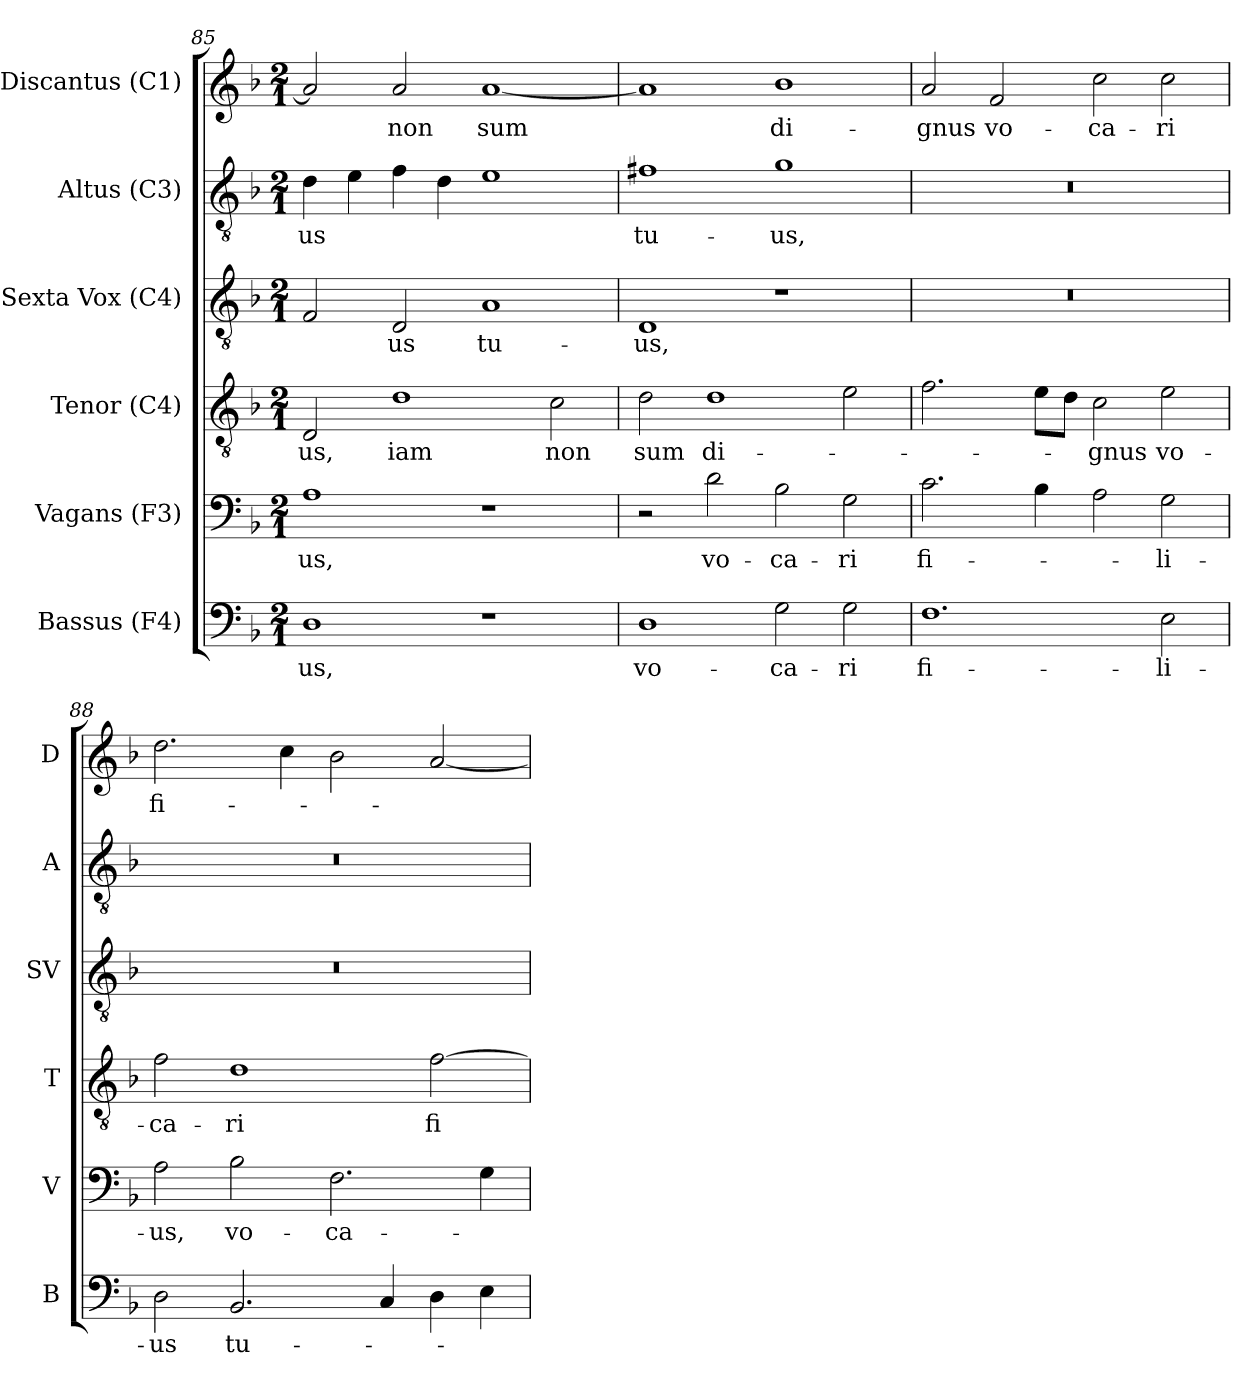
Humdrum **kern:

**kern	**text	**kern	**text	**kern	**text	**kern	**text	**kern	**text	**kern	**text
*part6	*part6	*part5	*part5	*part4	*part4	*part3	*part3	*part2	*part2	*part1	*part1
*staff6	*staff6	*staff5	*staff5	*staff4	*staff4	*staff3	*staff3	*staff2	*staff2	*staff1	*staff1
*I"Bassus (F4)	*	*I"Vagans (F3)	*	*I"Tenor (C4)	*	*I"Sexta Vox (C4)	*	*I"Altus (C3)	*	*I"Discantus (C1)	*
*I'B	*	*I'V	*	*I'T	*	*I'SV	*	*I'A	*	*I'D	*
!!LO:PB:g=z
*clefF4	*	*clefF4	*	*clefGv2	*	*clefGv2	*	*clefGv2	*	*clefG2	*
*	*	*	*	*	*	*ITrd7c12	*	*	*	*	*
*k[b-]	*	*k[b-]	*	*k[b-]	*	*k[b-]	*	*k[b-]	*	*k[b-]	*
*F:	*	*F:	*	*F:	*	*F:	*	*F:	*	*F:	*
*M2/1	*	*M2/1	*	*M2/1	*	*M2/1	*	*M2/1	*	*M2/1	*
=85	=85	=85	=85	=85	=85	=85	=85	=85	=85	=85	=85
!	!LO:LY:b:color=#000000	!	!	!	!	!	!	!	!	!	!
!	!	!	!LO:LY:b:color=#000000	!	!	!	!	!	!	!	!
!	!	!	!	!	!LO:LY:b:color=#000000	!	!	!	!	!	!
!	!	!	!	!	!	!	!	!	!LO:LY:b:color=#000000	!	!
1Di	-us,	1Ai	-us,	2Di/	-us,	2FFi/	.	4di\	-us	2ai/]	.
.	.	.	.	.	.	.	.	4ei\	.	.	.
!	!	!	!	!	!LO:LY:b:color=#000000	!	!	!	!	!	!
!	!	!	!	!	!	!	!LO:LY:b:color=#000000	!	!	!	!
!	!	!	!	!	!	!	!	!	!	!	!LO:LY:b:color=#000000
.	.	.	.	1di	iam	2DDi/	-us	4fi\	.	2ai/	non
.	.	.	.	.	.	.	.	4di\	.	.	.
!	!	!	!	!	!	!	!LO:LY:b:color=#000000	!	!	!	!
!	!	!	!	!	!	!	!	!	!	!	!LO:LY:b:color=#000000
1r	.	1r	.	.	.	1AAi	tu-	1ei	.	[1ai	sum
!	!	!	!	!	!LO:LY:b:color=#000000	!	!	!	!	!	!
.	.	.	.	2ci\	non	.	.	.	.	.	.
=86	=86	=86	=86	=86	=86	=86	=86	=86	=86	=86	=86
!	!LO:LY:b:color=#000000	!	!	!	!	!	!	!	!	!	!
!	!	!	!	!	!LO:LY:b:color=#000000	!	!	!	!	!	!
!	!	!	!	!	!	!	!LO:LY:b:color=#000000	!	!	!	!
!	!	!	!	!	!	!	!	!	!LO:LY:b:color=#000000	!	!
1Di	vo-	2r	.	2di\	sum	1DDi	-us,	1f#Xi	tu-	1ai]	.
!	!	!	!LO:LY:b:color=#000000	!	!	!	!	!	!	!	!
!	!	!	!	!	!LO:LY:b:color=#000000	!	!	!	!	!	!
.	.	2di\	vo-	1di	di-	.	.	.	.	.	.
!	!LO:LY:b:color=#000000	!	!	!	!	!	!	!	!	!	!
!	!	!	!LO:LY:b:color=#000000	!	!	!	!	!	!	!	!
!	!	!	!	!	!	!	!	!	!LO:LY:b:color=#000000	!	!
!	!	!	!	!	!	!	!	!	!	!	!LO:LY:b:color=#000000
2Gi\	-ca-	2B-i\	-ca-	.	.	1r	.	1gi	-us,	1b-i	di-
!	!LO:LY:b:color=#000000	!	!	!	!	!	!	!	!	!	!
!	!	!	!LO:LY:b:color=#000000	!	!	!	!	!	!	!	!
2Gi\	-ri	2Gi\	-ri	2ei\	.	.	.	.	.	.	.
=87	=87	=87	=87	=87	=87	=87	=87	=87	=87	=87	=87
!	!LO:LY:b:color=#000000	!	!	!	!	!	!	!	!	!	!
!	!	!	!LO:LY:b:color=#000000	!	!	!LO:N:vis=1	!	!LO:N:vis=1	!	!	!
!	!	!	!	!	!	!	!	!	!	!	!LO:LY:b:color=#000000
1.Fi	fi-	2.ci\	fi-	2.fi\	.	0r	.	0r	.	2ai/	-gnus
!	!	!	!	!	!	!	!	!	!	!	!LO:LY:b:color=#000000
.	.	.	.	.	.	.	.	.	.	2fi/	vo-
.	.	4B-i\	.	8ei\L	.	.	.	.	.	.	.
.	.	.	.	8di\J	.	.	.	.	.	.	.
!	!	!	!	!	!LO:LY:b:color=#000000	!	!	!	!	!	!
!	!	!	!	!	!	!	!	!	!	!	!LO:LY:b:color=#000000
.	.	2Ai\	.	2ci\	-gnus	.	.	.	.	2cci\	-ca-
!	!LO:LY:b:color=#000000	!	!	!	!	!	!	!	!	!	!
!	!	!	!LO:LY:b:color=#000000	!	!	!	!	!	!	!	!
!	!	!	!	!	!LO:LY:b:color=#000000	!	!	!	!	!	!
!	!	!	!	!	!	!	!	!	!	!	!LO:LY:b:color=#000000
2Ei\	-li-	2Gi\	-li-	2ei\	vo-	.	.	.	.	2cci\	-ri
=88	=88	=88	=88	=88	=88	=88	=88	=88	=88	=88	=88
!	!LO:LY:b:color=#000000	!	!	!	!	!	!	!	!	!	!
!	!	!	!LO:LY:b:color=#000000	!	!	!	!	!	!	!	!
!	!	!	!	!	!LO:LY:b:color=#000000	!LO:N:vis=1	!	!LO:N:vis=1	!	!	!
!	!	!	!	!	!	!	!	!	!	!	!LO:LY:b:color=#000000
2Di\	-us	2Ai\	-us,	2fi\	-ca-	0r	.	0r	.	2.ddi\	fi-
!	!LO:LY:b:color=#000000	!	!	!	!	!	!	!	!	!	!
!	!	!	!LO:LY:b:color=#000000	!	!	!	!	!	!	!	!
!	!	!	!	!	!LO:LY:b:color=#000000	!	!	!	!	!	!
2.BB-i/	tu-	2B-i\	vo-	1di	-ri	.	.	.	.	.	.
.	.	.	.	.	.	.	.	.	.	4cci\	.
!	!	!	!LO:LY:b:color=#000000	!	!	!	!	!	!	!	!
.	.	2.Fi\	-ca-	.	.	.	.	.	.	2b-i\	.
4Ci/	.	.	.	.	.	.	.	.	.	.	.
!	!	!	!	!	!LO:LY:b:color=#000000	!	!	!	!	!	!
4Di\	.	.	.	[2fi\	fi-	.	.	.	.	[2ai/	.
4Ei\	.	4Gi\	.	.	.	.	.	.	.	.	.
=	=	=	=	=	=	=	=	=	=	=	=
*-	*-	*-	*-	*-	*-	*-	*-	*-	*-	*-	*-
